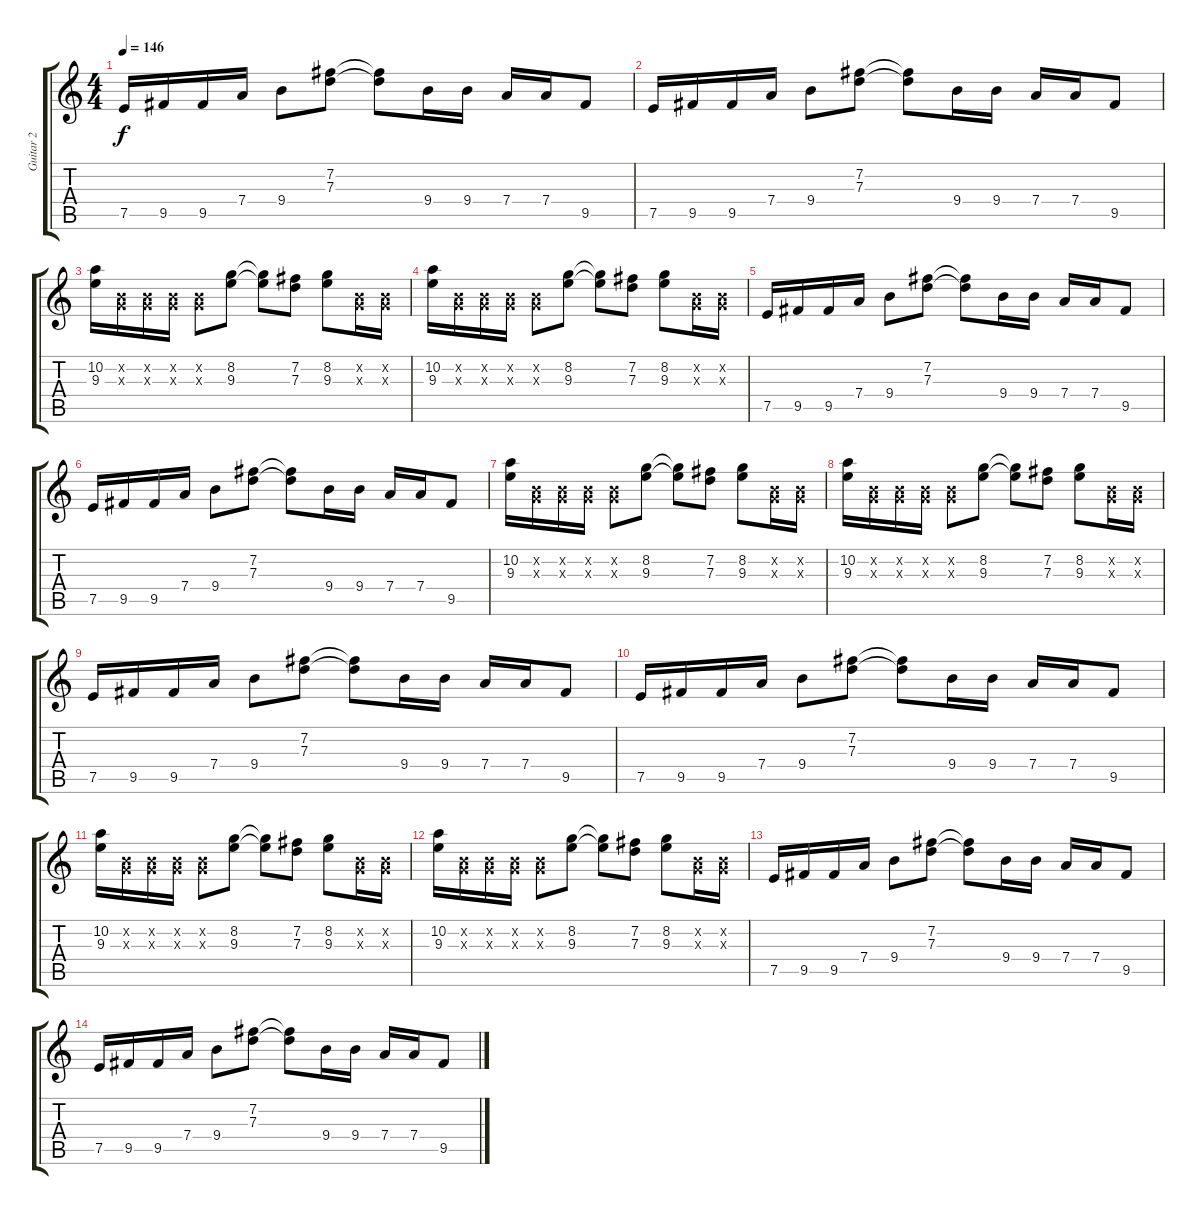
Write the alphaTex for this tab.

\track ("Guitar 2" "Guitar 2") {instrument overdrivenguitar}
\staff {score tabs}
\tuning (E4 B3 G3 D3 A2 E2) {hide}
\ts (4 4)
\tempo 146
\clef g2
\ks c
7.5.16{dy f} 9.5.16 9.5.16 7.4.16 9.4.8 (7.2 7.3).8 (7.2{t} 7.3{t}).8 9.4.16 9.4.16 7.4.16 7.4.16 9.5.8 |
7.5.16 9.5.16 9.5.16 7.4.16 9.4.8 (7.2 7.3).8 (7.2{t} 7.3{t}).8 9.4.16 9.4.16 7.4.16 7.4.16 9.5.8 |
(10.2 9.3).16 (0.2{x} 0.3{x}).16 (0.2{x} 0.3{x}).16 (0.2{x} 0.3{x}).16 (0.2{x} 0.3{x}).8 (8.2 9.3).8 (8.2{t} 9.3{t}).8 (7.2 7.3).8 (8.2 9.3).8 (0.2{x} 0.3{x}).16 (0.2{x} 0.3{x}).16 |
(10.2 9.3).16 (0.2{x} 0.3{x}).16 (0.2{x} 0.3{x}).16 (0.2{x} 0.3{x}).16 (0.2{x} 0.3{x}).8 (8.2 9.3).8 (8.2{t} 9.3{t}).8 (7.2 7.3).8 (8.2 9.3).8 (0.2{x} 0.3{x}).16 (0.2{x} 0.3{x}).16 |
7.5.16 9.5.16 9.5.16 7.4.16 9.4.8 (7.2 7.3).8 (7.2{t} 7.3{t}).8 9.4.16 9.4.16 7.4.16 7.4.16 9.5.8 |
7.5.16 9.5.16 9.5.16 7.4.16 9.4.8 (7.2 7.3).8 (7.2{t} 7.3{t}).8 9.4.16 9.4.16 7.4.16 7.4.16 9.5.8 |
(10.2 9.3).16 (0.2{x} 0.3{x}).16 (0.2{x} 0.3{x}).16 (0.2{x} 0.3{x}).16 (0.2{x} 0.3{x}).8 (8.2 9.3).8 (8.2{t} 9.3{t}).8 (7.2 7.3).8 (8.2 9.3).8 (0.2{x} 0.3{x}).16 (0.2{x} 0.3{x}).16 |
(10.2 9.3).16 (0.2{x} 0.3{x}).16 (0.2{x} 0.3{x}).16 (0.2{x} 0.3{x}).16 (0.2{x} 0.3{x}).8 (8.2 9.3).8 (8.2{t} 9.3{t}).8 (7.2 7.3).8 (8.2 9.3).8 (0.2{x} 0.3{x}).16 (0.2{x} 0.3{x}).16 |
7.5.16 9.5.16 9.5.16 7.4.16 9.4.8 (7.2 7.3).8 (7.2{t} 7.3{t}).8 9.4.16 9.4.16 7.4.16 7.4.16 9.5.8 |
7.5.16 9.5.16 9.5.16 7.4.16 9.4.8 (7.2 7.3).8 (7.2{t} 7.3{t}).8 9.4.16 9.4.16 7.4.16 7.4.16 9.5.8 |
(10.2 9.3).16 (0.2{x} 0.3{x}).16 (0.2{x} 0.3{x}).16 (0.2{x} 0.3{x}).16 (0.2{x} 0.3{x}).8 (8.2 9.3).8 (8.2{t} 9.3{t}).8 (7.2 7.3).8 (8.2 9.3).8 (0.2{x} 0.3{x}).16 (0.2{x} 0.3{x}).16 |
(10.2 9.3).16 (0.2{x} 0.3{x}).16 (0.2{x} 0.3{x}).16 (0.2{x} 0.3{x}).16 (0.2{x} 0.3{x}).8 (8.2 9.3).8 (8.2{t} 9.3{t}).8 (7.2 7.3).8 (8.2 9.3).8 (0.2{x} 0.3{x}).16 (0.2{x} 0.3{x}).16 |
7.5.16 9.5.16 9.5.16 7.4.16 9.4.8 (7.2 7.3).8 (7.2{t} 7.3{t}).8 9.4.16 9.4.16 7.4.16 7.4.16 9.5.8 |
7.5.16 9.5.16 9.5.16 7.4.16 9.4.8 (7.2 7.3).8 (7.2{t} 7.3{t}).8 9.4.16 9.4.16 7.4.16 7.4.16 9.5.8
